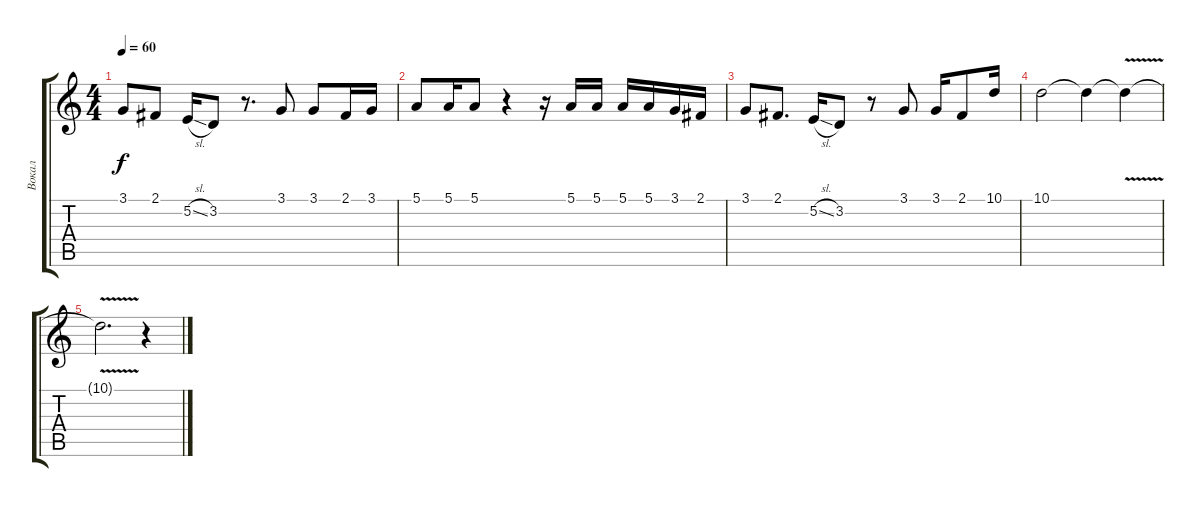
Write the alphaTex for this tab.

\track ("Вокал" "Вокал") {instrument trombone}
\staff {score tabs}
\tuning (E4 B3 G3 D3 A2 E2) {hide}
\ts (4 4)
\tempo 60
\clef g2
\ks c
3.1.8{dy f} 2.1.8 5.2{sl}.16 3.2.8 r.8{d} 3.1.8 3.1.8 2.1.16 3.1.16 |
5.1.8 5.1.16 5.1.8 r.4 r.16 5.1.16 5.1.16 5.1.16 5.1.16 3.1.16 2.1.16 |
3.1.8 2.1.8{d} 5.2{sl}.16 3.2.8 r.8 3.1.8 3.1.16 2.1.8 10.1.16 |
10.1.2 10.1{t}.4 10.1{v t}.4 |
10.1{t}.2{d} r.4
